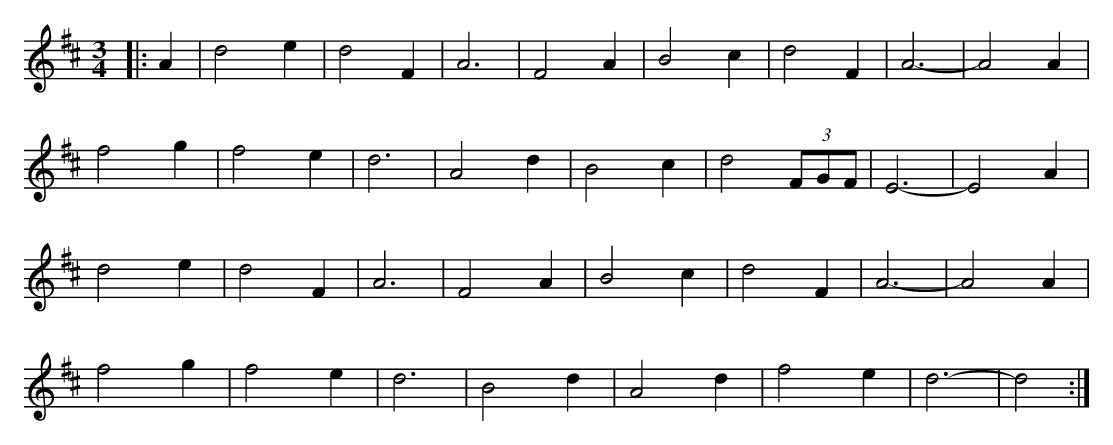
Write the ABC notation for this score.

X:1
M:3/4
K:D
|:A2|d4 e2|d4 F2|A6|F4 A2|B4 c2|d4 F2|A6-|A4 A2|
f4 g2|f4 e2|d6|A4 d2|B4 c2|d4 (3FGF|E6-|E4 A2|
d4 e2|d4 F2|A6|F4 A2|B4 c2|d4 F2|A6-|A4 A2|
f4 g2|f4 e2|d6|B4 d2|A4 d2|f4 e2|d6-|d4:|
